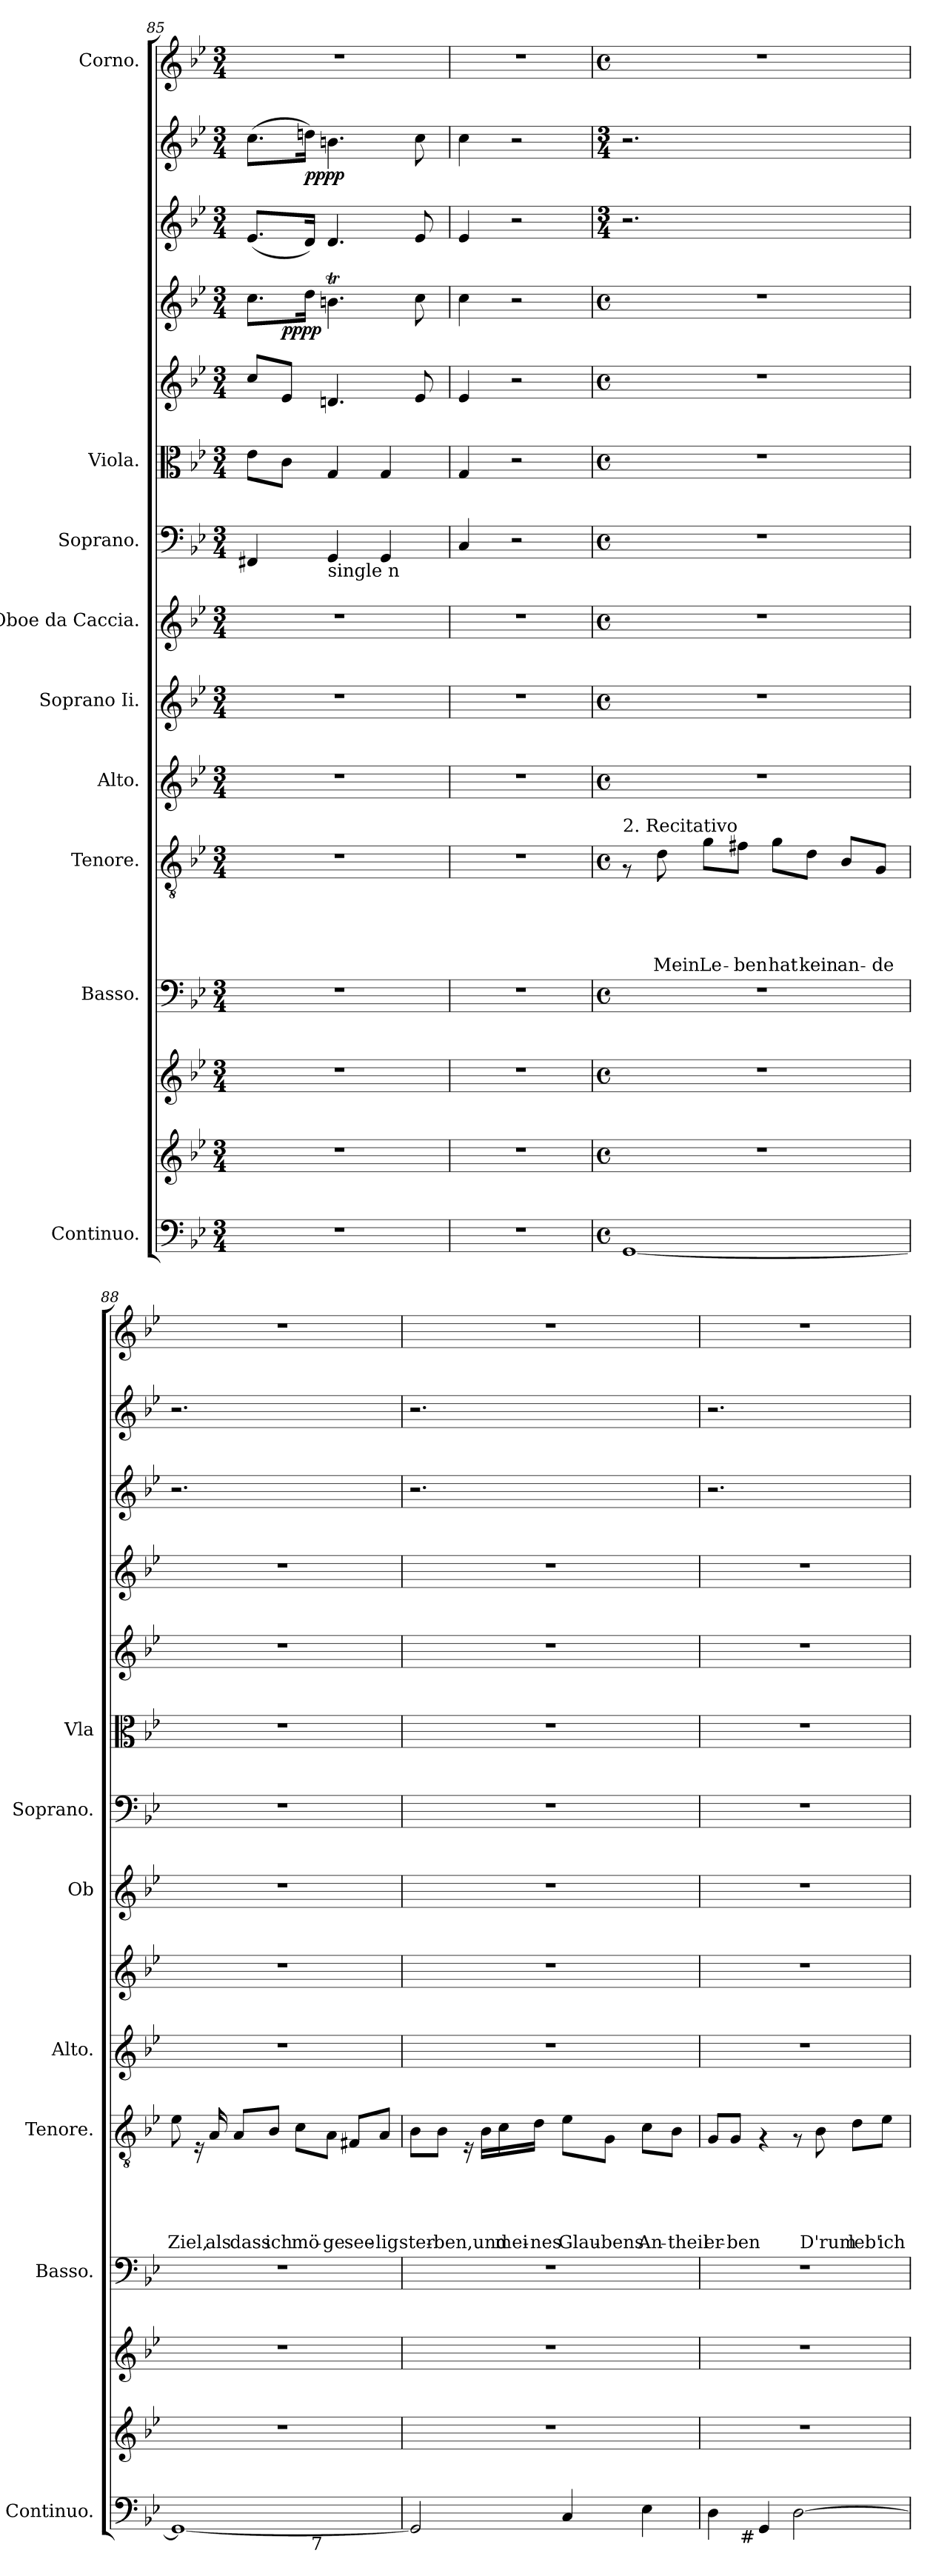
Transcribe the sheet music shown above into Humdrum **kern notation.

**kern	**kern	**kern	**kern	**kern	**text	**text	**text	**text	**text	**kern	**kern	**kern	**kern	**kern	**kern	**kern	**dynam	**kern	**kern	**dynam	**kern
*part15	*part14	*part13	*part12	*part11	*part11	*part11	*part11	*part11	*part11	*part10	*part9	*part8	*part7	*part6	*part5	*part4	*part4	*part3	*part2	*part2	*part1
*staff15	*staff14	*staff13	*staff12	*staff11	*staff11	*staff11	*staff11	*staff11	*staff11	*staff10	*staff9	*staff8	*staff7	*staff6	*staff5	*staff4	*staff4	*staff3	*staff2	*staff2	*staff1
*I"Continuo.	*	*	*I"Basso.	*I"Tenore.	*	*	*	*	*	*I"Alto.	*I"Soprano Ii.	*I"Oboe da Caccia.	*I"Soprano.	*I"Viola.	*	*	*	*	*	*	*I"Corno.
*I'Continuo.	*	*	*I'Basso.	*I'Tenore.	*	*	*	*	*	*I'Alto.	*	*I'Ob	*I'Soprano.	*I'Vla	*	*	*	*	*	*	*
*clefF4	*clefG2	*clefG2	*clefF4	*clefGv2	*	*	*	*	*	*clefG2	*clefG2	*clefG2	*clefF4	*clefC3	*clefG2	*clefG2	*	*clefG2	*clefG2	*	*clefG2
*k[b-e-]	*k[b-e-]	*k[b-e-]	*k[b-e-]	*k[b-e-]	*	*	*	*	*	*k[b-e-]	*k[b-e-]	*k[b-e-]	*k[b-e-]	*k[b-e-]	*k[b-e-]	*k[b-e-]	*	*k[b-e-]	*k[b-e-]	*	*k[b-e-]
*B-:	*B-:	*B-:	*B-:	*B-:	*	*	*	*	*	*B-:	*B-:	*B-:	*B-:	*B-:	*B-:	*B-:	*	*B-:	*B-:	*	*B-:
*M3/4	*M3/4	*M3/4	*M3/4	*M3/4	*	*	*	*	*	*M3/4	*M3/4	*M3/4	*M3/4	*M3/4	*M3/4	*M3/4	*	*M3/4	*M3/4	*	*M3/4
=85	=85	=85	=85	=85	=85	=85	=85	=85	=85	=85	=85	=85	=85	=85	=85	=85	=85	=85	=85	=85	=85
*	*	*	*	*	*	*	*	*	*	*	*	*	*	*	*	*^	*	*	*	*	*
2.r	2.r	2.r	2.r	2.r	.	.	.	.	.	2.r	2.r	2.r	4FF#X</	8e-\L	8cc/L	8.cc\L	8ryy	.	(<8.e-/L	(>8.cc\L	.	2.r
!	!	!	!	!	!	!	!	!	!	!	!	!	!	!	!	!	!	!LO:DY:b	!	!	!	!
.	.	.	.	.	.	.	.	.	.	.	.	.	.	8c\J	8e-/J	.	2ryy	pppp	.	.	.	.
!	!	!	!	!	!	!	!	!	!	!	!	!	!	!	!	!	!	!	!	!	!LO:DY:b	!
.	.	.	.	.	.	.	.	.	.	.	.	.	.	.	.	16dd\Jk	.	.	16d/Jk)	16ddn\Jk)	pppp	.
!	!	!	!	!	!	!	!	!	!	!	!	!	!LO:TX:b:t=single n	!	!	!	!	!	!	!	!	!
.	.	.	.	.	.	.	.	.	.	.	.	.	4GG/	4G/	4.dn/	4.bnt\	.	.	4.d/	4.bn\	.	.
.	.	.	.	.	.	.	.	.	.	.	.	.	4GG/	4G/	.	.	.	.	.	.	.	.
.	.	.	.	.	.	.	.	.	.	.	.	.	.	.	8e-/	8cc\	8ryy	.	8e-/	8cc\	.	.
*	*	*	*	*	*	*	*	*	*	*	*	*	*	*	*	*v	*v	*	*	*	*	*
=86	=86	=86	=86	=86	=86	=86	=86	=86	=86	=86	=86	=86	=86	=86	=86	=86	=86	=86	=86	=86	=86
2.r	2.r	2.r	2.r	2.r	.	.	.	.	.	2.r	2.r	2.r	4C/	4G/	4e-/	4cc\	.	4e-/	4cc\	.	2.r
.	.	.	.	.	.	.	.	.	.	.	.	.	2r	2r	2r	2r	.	2r	2r	.	.
!!LO:LB:g=z
=87!	=87!	=87!	=87!	=87!	=87!	=87!	=87!	=87!	=87!	=87!	=87!	=87!	=87!	=87!	=87!	=87!	=87!	=87!	=87!	=87!	=87!
*M4/4	*M4/4	*M4/4	*M4/4	*M4/4	*	*	*	*	*	*M4/4	*M4/4	*M4/4	*M4/4	*M4/4	*M4/4	*M4/4	*	*M3/4	*M3/4	*	*M4/4
*met(c)	*met(c)	*met(c)	*met(c)	*met(c)	*	*	*	*	*	*met(c)	*met(c)	*met(c)	*met(c)	*met(c)	*met(c)	*met(c)	*	*	*	*	*met(c)
!	!	!	!	!LO:TX:a:t=2. Recitativo	!	!	!	!	!	!	!	!	!	!	!	!	!	!	!	!	!
[<1GG	1r	1r	1r	8rF	.	.	.	.	.	1r	1r	1r	1r	1r	1r	1r	.	2.r	2.r	.	1r
!	!	!	!	!	!	!	!	!	!LO:LY:b	!	!	!	!	!	!	!	!	!	!	!	!
.	.	.	.	8d\	.	.	.	.	Mein	.	.	.	.	.	.	.	.	.	.	.	.
!	!	!	!	!	!	!	!	!	!LO:LY:b	!	!	!	!	!	!	!	!	!	!	!	!
.	.	.	.	8g\L	.	.	.	.	Le-	.	.	.	.	.	.	.	.	.	.	.	.
!	!	!	!	!	!	!	!	!	!LO:LY:b	!	!	!	!	!	!	!	!	!	!	!	!
.	.	.	.	8f#X\J	.	.	.	.	-ben	.	.	.	.	.	.	.	.	.	.	.	.
!	!	!	!	!	!	!	!	!	!LO:LY:b	!	!	!	!	!	!	!	!	!	!	!	!
.	.	.	.	8g\L	.	.	.	.	hat	.	.	.	.	.	.	.	.	.	.	.	.
!	!	!	!	!	!	!	!	!	!LO:LY:b	!	!	!	!	!	!	!	!	!	!	!	!
.	.	.	.	8d\J	.	.	.	.	kein	.	.	.	.	.	.	.	.	.	.	.	.
!	!	!	!	!	!	!	!	!	!LO:LY:b	!	!	!	!	!	!	!	!	!	!	!	!
.	.	.	.	8B-/L	.	.	.	.	an-	.	.	.	.	.	.	.	.	4ryy	4ryy	.	.
!	!	!	!	!	!	!	!	!	!LO:LY:b	!	!	!	!	!	!	!	!	!	!	!	!
.	.	.	.	8G>/J	.	.	.	.	-de	.	.	.	.	.	.	.	.	.	.	.	.
=88	=88	=88	=88	=88	=88	=88	=88	=88	=88	=88	=88	=88	=88	=88	=88	=88	=88	=88	=88	=88	=88
!	!	!	!	!	!	!	!	!	!LO:LY:b	!	!	!	!	!	!	!	!	!	!	!	!
*^	*	*	*	*	*	*	*	*	*	*	*	*	*	*	*	*	*	*	*	*	*
1GG_	2ryy	1r	1r	1r	8e-\	.	.	.	.	Ziel,	1r	1r	1r	1r	1r	1r	1r	.	2.r	2.r	.	1r
.	.	.	.	.	16rE	.	.	.	.	.	.	.	.	.	.	.	.	.	.	.	.	.
!	!	!	!	!	!	!	!	!	!	!LO:LY:b	!	!	!	!	!	!	!	!	!	!	!	!
.	.	.	.	.	16A/	.	.	.	.	als	.	.	.	.	.	.	.	.	.	.	.	.
!	!	!	!	!	!	!	!	!	!	!LO:LY:b	!	!	!	!	!	!	!	!	!	!	!	!
.	.	.	.	.	8A/L	.	.	.	.	dass	.	.	.	.	.	.	.	.	.	.	.	.
!	!	!	!	!	!	!	!	!	!	!LO:LY:b	!	!	!	!	!	!	!	!	!	!	!	!
.	.	.	.	.	8B-/J	.	.	.	.	ich	.	.	.	.	.	.	.	.	.	.	.	.
!	!	!	!	!	!	!	!	!	!	!LO:LY:b	!	!	!	!	!	!	!	!	!	!	!	!
.	16ryy	.	.	.	8c\L	.	.	.	.	mö-	.	.	.	.	.	.	.	.	.	.	.	.
!	!LO:TX:b:t=7	!	!	!	!	!	!	!	!	!	!	!	!	!	!	!	!	!	!	!	!	!
.	4..ryy	.	.	.	.	.	.	.	.	.	.	.	.	.	.	.	.	.	.	.	.	.
!	!	!	!	!	!	!	!	!	!	!LO:LY:b	!	!	!	!	!	!	!	!	!	!	!	!
.	.	.	.	.	8A\J	.	.	.	.	-ge	.	.	.	.	.	.	.	.	.	.	.	.
!	!	!	!	!	!	!	!	!	!	!LO:LY:b	!	!	!	!	!	!	!	!	!	!	!	!
.	.	.	.	.	8F#X/L	.	.	.	.	see-	.	.	.	.	.	.	.	.	4ryy	4ryy	.	.
!	!	!	!	!	!	!	!	!	!	!LO:LY:b	!	!	!	!	!	!	!	!	!	!	!	!
.	.	.	.	.	8A/J	.	.	.	.	-lig	.	.	.	.	.	.	.	.	.	.	.	.
!!LO:LB:g=z
=89	=89	=89	=89	=89	=89	=89	=89	=89	=89	=89	=89	=89	=89	=89	=89	=89	=89	=89	=89	=89	=89	=89
!	!	!	!	!	!	!	!	!	!	!LO:LY:b	!	!	!	!	!	!	!	!	!	!	!	!
*v	*v	*	*	*	*	*	*	*	*	*	*	*	*	*	*	*	*	*	*	*	*	*
2GG/]	1r	1r	1r	8B-\L	.	.	.	.	ster-	1r	1r	1r	1r	1r	1r	1r	.	2.r	2.r	.	1r
!	!	!	!	!	!	!	!	!	!LO:LY:b	!	!	!	!	!	!	!	!	!	!	!	!
.	.	.	.	8B-\J	.	.	.	.	-ben,und	.	.	.	.	.	.	.	.	.	.	.	.
.	.	.	.	16rE	.	.	.	.	.	.	.	.	.	.	.	.	.	.	.	.	.
.	.	.	.	16B-\LL	.	.	.	.	.	.	.	.	.	.	.	.	.	.	.	.	.
!	!	!	!	!	!	!	!	!	!LO:LY:b	!	!	!	!	!	!	!	!	!	!	!	!
.	.	.	.	16c\	.	.	.	.	mei-	.	.	.	.	.	.	.	.	.	.	.	.
!	!	!	!	!	!	!	!	!	!LO:LY:b	!	!	!	!	!	!	!	!	!	!	!	!
.	.	.	.	16d\JJ	.	.	.	.	-nes	.	.	.	.	.	.	.	.	.	.	.	.
!	!	!	!	!	!	!	!	!	!LO:LY:b	!	!	!	!	!	!	!	!	!	!	!	!
4C/	.	.	.	8e-\L	.	.	.	.	Glau-	.	.	.	.	.	.	.	.	.	.	.	.
!	!	!	!	!	!	!	!	!	!LO:LY:b	!	!	!	!	!	!	!	!	!	!	!	!
.	.	.	.	8G\J	.	.	.	.	-bens	.	.	.	.	.	.	.	.	.	.	.	.
!	!	!	!	!	!	!	!	!	!LO:LY:b	!	!	!	!	!	!	!	!	!	!	!	!
4E-\	.	.	.	8c\L	.	.	.	.	An-	.	.	.	.	.	.	.	.	4ryy	4ryy	.	.
!	!	!	!	!	!	!	!	!	!LO:LY:b	!	!	!	!	!	!	!	!	!	!	!	!
.	.	.	.	8B-\J	.	.	.	.	-theil	.	.	.	.	.	.	.	.	.	.	.	.
=90	=90	=90	=90	=90	=90	=90	=90	=90	=90	=90	=90	=90	=90	=90	=90	=90	=90	=90	=90	=90	=90
!	!	!	!	!	!	!	!	!	!LO:LY:b	!	!	!	!	!	!	!	!	!	!	!	!
*^	*	*	*	*	*	*	*	*	*	*	*	*	*	*	*	*	*	*	*	*	*
4D<\	8ryy	1r	1r	1r	8G/L	.	.	.	.	er-	1r	1r	1r	1r	1r	1r	1r	.	2.r	2.r	.	1r
!	!	!	!	!	!	!	!	!	!	!LO:LY:b	!	!	!	!	!	!	!	!	!	!	!	!
.	32ryy	.	.	.	8G/J	.	.	.	.	-ben	.	.	.	.	.	.	.	.	.	.	.	.
!	!LO:TX:b:t=#	!	!	!	!	!	!	!	!	!	!	!	!	!	!	!	!	!	!	!	!	!
.	2ryy	.	.	.	.	.	.	.	.	.	.	.	.	.	.	.	.	.	.	.	.	.
4GG/	.	.	.	.	4rF	.	.	.	.	.	.	.	.	.	.	.	.	.	.	.	.	.
[>2D\	.	.	.	.	8rF	.	.	.	.	.	.	.	.	.	.	.	.	.	.	.	.	.
!	!	!	!	!	!	!	!	!	!	!LO:LY:b	!	!	!	!	!	!	!	!	!	!	!	!
.	.	.	.	.	8B-\	.	.	.	.	D'rum	.	.	.	.	.	.	.	.	.	.	.	.
.	4ryy	.	.	.	.	.	.	.	.	.	.	.	.	.	.	.	.	.	.	.	.	.
!	!	!	!	!	!	!	!	!	!	!LO:LY:b	!	!	!	!	!	!	!	!	!	!	!	!
.	.	.	.	.	8d>\L	.	.	.	.	leb'	.	.	.	.	.	.	.	.	4ryy	4ryy	.	.
!	!	!	!	!	!	!	!	!	!	!LO:LY:b	!	!	!	!	!	!	!	!	!	!	!	!
.	.	.	.	.	8e-\J	.	.	.	.	ich	.	.	.	.	.	.	.	.	.	.	.	.
.	16.ryy	.	.	.	.	.	.	.	.	.	.	.	.	.	.	.	.	.	.	.	.	.
*v	*v	*	*	*	*	*	*	*	*	*	*	*	*	*	*	*	*	*	*	*	*	*
=	=	=	=	=	=	=	=	=	=	=	=	=	=	=	=	=	=	=	=	=	=
*-	*-	*-	*-	*-	*-	*-	*-	*-	*-	*-	*-	*-	*-	*-	*-	*-	*-	*-	*-	*-	*-
